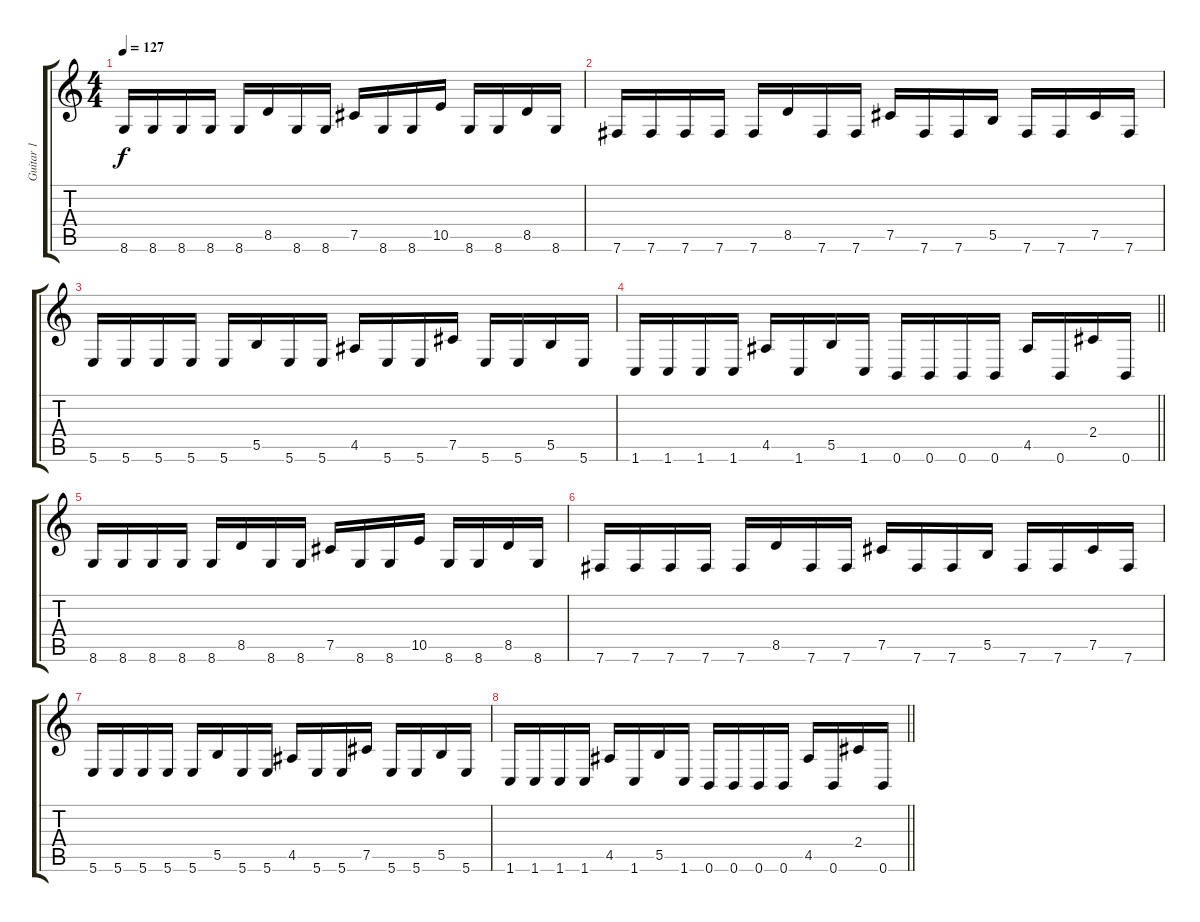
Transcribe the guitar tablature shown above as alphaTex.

\track ("Guitar 1" "Guitar 1") {instrument distortionguitar}
\staff {score tabs}
\tuning (Db4 Ab3 E3 B2 Gb2 B1) {hide}
\ts (4 4)
\tempo 127
\clef g2
\ks c
8.6.16{dy f} 8.6.16 8.6.16 8.6.16 8.6.16 8.5.16 8.6.16 8.6.16 7.5.16 8.6.16 8.6.16 10.5.16 8.6.16 8.6.16 8.5.16 8.6.16 |
7.6.16 7.6.16 7.6.16 7.6.16 7.6.16 8.5.16 7.6.16 7.6.16 7.5.16 7.6.16 7.6.16 5.5.16 7.6.16 7.6.16 7.5.16 7.6.16 |
5.6.16 5.6.16 5.6.16 5.6.16 5.6.16 5.5.16 5.6.16 5.6.16 4.5.16 5.6.16 5.6.16 7.5.16 5.6.16 5.6.16 5.5.16 5.6.16 |
\barLineRight lightlight
1.6.16 1.6.16 1.6.16 1.6.16 4.5.16 1.6.16 5.5.16 1.6.16 0.6.16 0.6.16 0.6.16 0.6.16 4.5.16 0.6.16 2.4.16 0.6.16 |
8.6.16 8.6.16 8.6.16 8.6.16 8.6.16 8.5.16 8.6.16 8.6.16 7.5.16 8.6.16 8.6.16 10.5.16 8.6.16 8.6.16 8.5.16 8.6.16 |
7.6.16 7.6.16 7.6.16 7.6.16 7.6.16 8.5.16 7.6.16 7.6.16 7.5.16 7.6.16 7.6.16 5.5.16 7.6.16 7.6.16 7.5.16 7.6.16 |
5.6.16 5.6.16 5.6.16 5.6.16 5.6.16 5.5.16 5.6.16 5.6.16 4.5.16 5.6.16 5.6.16 7.5.16 5.6.16 5.6.16 5.5.16 5.6.16 |
\barLineRight lightlight
1.6.16 1.6.16 1.6.16 1.6.16 4.5.16 1.6.16 5.5.16 1.6.16 0.6.16 0.6.16 0.6.16 0.6.16 4.5.16 0.6.16 2.4.16 0.6.16
